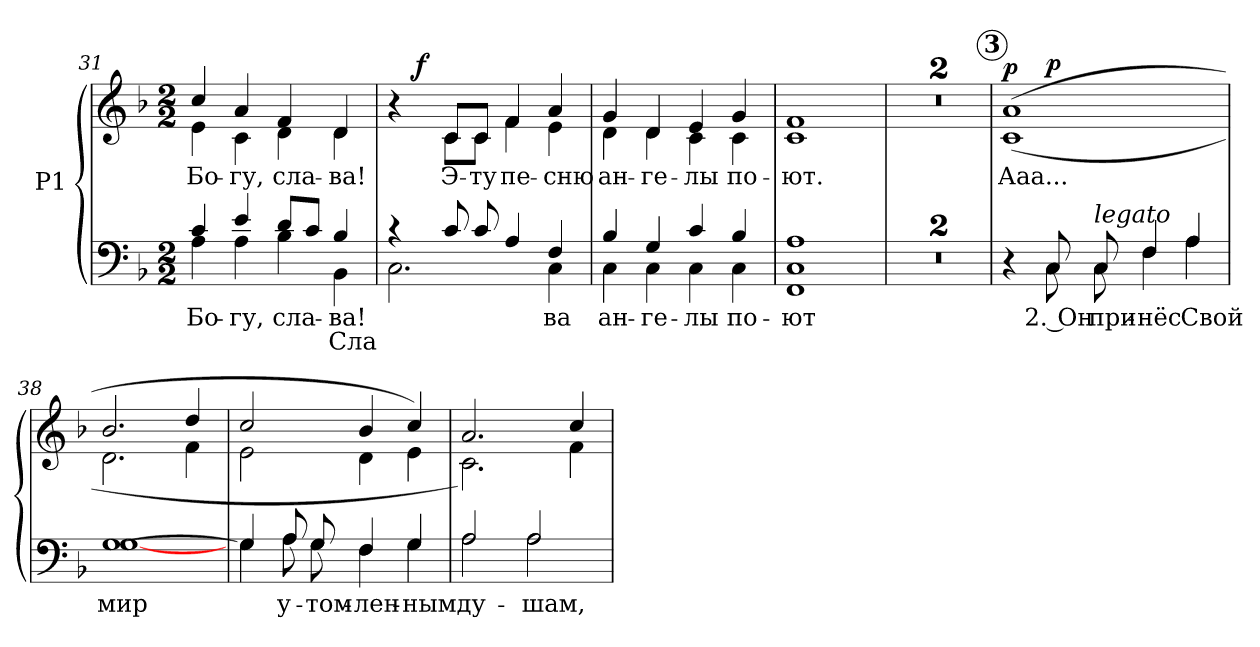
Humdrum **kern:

**kern	**text	**text	**kern	**text	**dynam
*part1	*part1	*part1	*part1	*part1	*part1
*staff2	*staff2	*staff2	*staff1	*staff1	*staff1/2
*I"P1	*	*	*	*	*
!!LO:LB:g=z
*clefF4	*	*	*clefG2	*	*
*k[b-]	*	*	*k[b-]	*	*
*F:	*	*	*F:	*	*
*M2/2	*	*	*M2/2	*	*
=31	=31	=31	=31	=31	=31
!	!LO:LY:b:color=#000000	!	!	!	!
*^	*	*	*	*	*
!	!	!	!	!	!LO:LY:b:color=#000000	!
*	*	*	*	*^	*	*
4ci/	4Ai\	Бо-	.	4cci/	4ei\	Бо-	.
!	!	!LO:LY:b:color=#000000	!	!	!	!	!
!	!	!	!	!	!	!LO:LY:b:color=#000000	!
4ei/	4Ai\	-гу,	.	4ai/	4ci\	-гу,	.
!	!	!LO:LY:b:color=#000000	!	!	!	!	!
!	!	!	!	!	!	!LO:LY:b:color=#000000	!
8di/L	4B-i\	сла-	.	4fi/	4di\	сла-	.
8ci/J	.	.	.	.	.	.	.
!	!	!LO:LY:b:color=#000000	!LO:LY:b:color=#000000	!	!	!	!
!	!	!	!	!	!	!LO:LY:b:color=#000000	!
4B-i/	4BB-i\	-ва!	Сла	4di/	4di\	-ва!	.
=32	=32	=32	=32	=32	=32	=32	=32
*	*	*	*	*	*^	*	*
4r	2.Ci\	.	.	4r	4ryy	8ryy	.	.
.	.	.	.	.	.	2..ryy	.	f
!	!	!	!	!	!	!	!LO:LY:b:color=#000000	!
8ci/	.	.	.	8ci/L	8ci\L	.	Э-	.
!	!	!	!	!	!	!	!LO:LY:b:color=#000000	!
8ci/	.	.	.	8ci/J	8ci\J	.	-ту	.
!	!	!	!	!	!	!	!LO:LY:b:color=#000000	!
4Ai/	.	.	.	4fi/	4fi\	.	пе-	.
!	!	!LO:LY:b:color=#000000	!	!	!	!	!	!
!	!	!	!	!	!	!	!LO:LY:b:color=#000000	!
4Fi/	4Ci\	ва	.	4ai/	4ei\	.	-сню	.
*	*	*	*	*v	*v	*v	*	*
=33	=33	=33	=33	=33	=33	=33
*	*	*	*	*^	*	*
*	*	*	*	*	*^	*	*
!	!	!LO:LY:b:color=#000000	!	!	!	!	!	!
*	*	*	*	*v	*v	*v	*	*
*	*	*	*	*^	*	*
*	*	*	*	*	*^	*	*
!	!	!	!	!	!	!	!LO:LY:b:color=#000000	!
*	*	*	*	*	*v	*v	*	*
4B-i/	4Ci\	ан-	.	4gi/	4di\	ан-	.
!	!	!LO:LY:b:color=#000000	!	!	!	!	!
!	!	!	!	!	!	!LO:LY:b:color=#000000	!
4Gi/	4Ci\	-ге-	.	4di/	4di\	-ге-	.
!	!	!LO:LY:b:color=#000000	!	!	!	!	!
!	!	!	!	!	!	!LO:LY:b:color=#000000	!
4ci/	4Ci\	-лы	.	4ei/	4ci\	-лы	.
!	!	!LO:LY:b:color=#000000	!	!	!	!	!
!	!	!	!	!	!	!LO:LY:b:color=#000000	!
4B-i/	4Ci\	по-	.	4gi/	4ci\	по-	.
=34	=34	=34	=34	=34	=34	=34	=34
!	!	!LO:LY:b:color=#000000	!	!	!	!	!
!	!	!	!	!	!	!LO:LY:b:color=#000000	!
1Ai	1FFi 1Ci	-ют	.	1fi	1ci	-ют.	.
*v	*v	*	*	*	*	*	*
*	*	*	*v	*v	*	*
=35	=35	=35	=35	=35	=35
1r	.	.	1r	.	.
=36	=36	=36	=36	=36	=36
1r	.	.	1r	.	.
!!LO:LB:g=z
!!LO:REH:place=s1:B:color=#000000:enc=circle:fs=14.9483:t=3
=37	=37	=37	=37	=37	=37
*^	*	*	*	*	*
!	!	!	!	!	!LO:LY:b:color=#000000	!
*	*	*	*	*^	*	*
4r	4ryy	.	.	(1ai	(1ci	Ааа...	p
!	!	!LO:LY:b:color=#000000	!	!	!	!	!
8Ci/	8Ci\	2. Он	.	.	.	.	p
!LO:TX:a:i:t=legato	!	!	!	!	!	!	!
!	!	!LO:LY:b:color=#000000	!	!	!	!	!
8Ci/	8Ci\	при-	.	.	.	.	.
!	!	!LO:LY:b:color=#000000	!	!	!	!	!
4Fi/	4Fi\	-нёс	.	.	.	.	.
!	!	!LO:LY:b:color=#000000	!	!	!	!	!
4Ai/	4Ai\	Свой	.	.	.	.	.
=38	=38	=38	=38	=38	=38	=38	=38
!	!	!LO:LY:b:color=#000000	!	!	!	!	!
[>1Gi	[<1Gi	мир	.	2.b-i/	2.di\	.	.
.	.	.	.	4ddi/	4fi\	.	.
=39	=39	=39	=39	=39	=39	=39	=39
4Gi/]	4Gi\	.	.	2cci/	2ei\	.	.
!	!	!LO:LY:b:color=#000000	!	!	!	!	!
8Ai/	8Ai\	у-	.	.	.	.	.
!	!	!LO:LY:b:color=#000000	!	!	!	!	!
8Gi/	8Gi\	-том-	.	.	.	.	.
!	!	!LO:LY:b:color=#000000	!	!	!	!	!
4Fi/	4Fi\	-лен-	.	4b-i/	4di\	.	.
!	!	!LO:LY:b:color=#000000	!	!	!	!	!
4Gi/	4Gi\	-ным	.	4cci/)	4ei\	.	.
=40	=40	=40	=40	=40	=40	=40	=40
!	!	!LO:LY:b:color=#000000	!	!	!	!	!
2Ai/	2Ai\	ду-	.	2.ai/	2.ci\)	.	.
!	!	!LO:LY:b:color=#000000	!	!	!	!	!
2Ai/	2Ai\	-шам,	.	.	.	.	.
.	.	.	.	4cci/	4fi\	.	.
*v	*v	*	*	*	*	*	*
*	*	*	*v	*v	*	*
=	=	=	=	=	=
*-	*-	*-	*-	*-	*-
